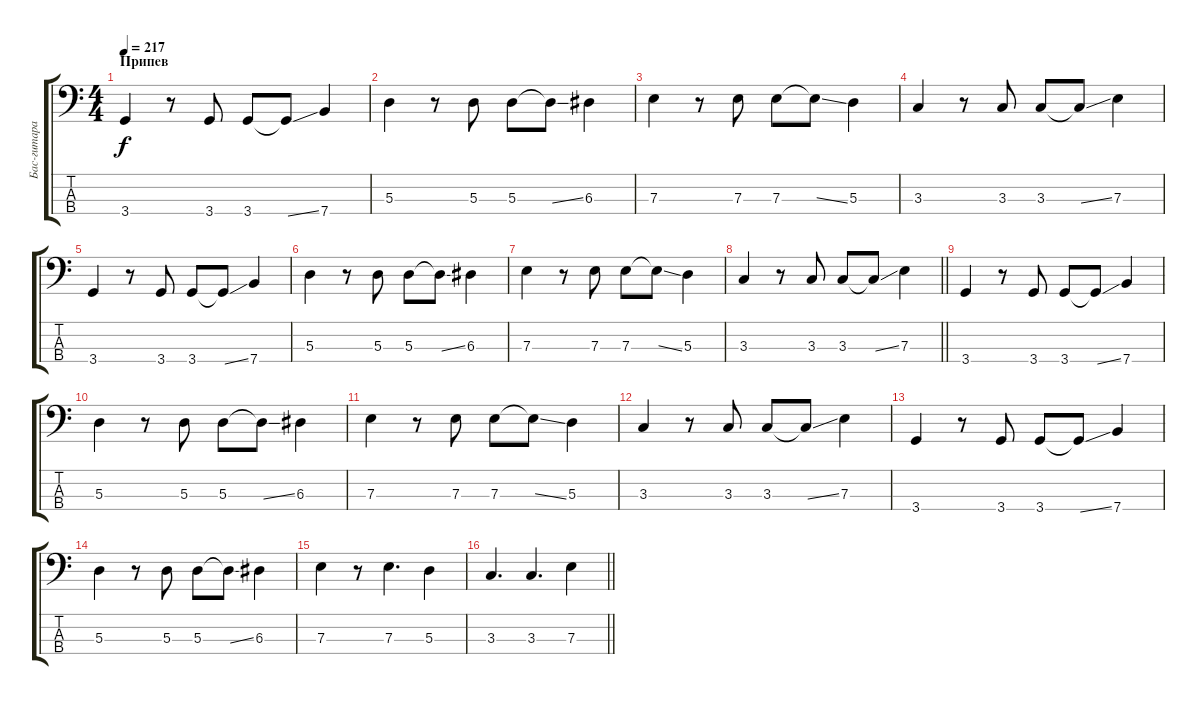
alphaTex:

\track ("Бас-гитара" "Бас-гитара") {instrument electricbassfinger}
\staff {score tabs}
\tuning (G2 D2 A1 E1) {hide}
\ts (4 4)
\section ("" "Припев")
\tempo 217
\clef f4
\ks c
3.4.4{dy f} r.8 3.4.8 3.4.8 3.4{ss t}.8 7.4.4 |
5.3.4 r.8 5.3.8 5.3.8 5.3{ss t}.8 6.3.4 |
7.3.4 r.8 7.3.8 7.3.8 7.3{ss t}.8 5.3.4 |
3.3.4 r.8 3.3.8 3.3.8 3.3{ss t}.8 7.3.4 |
3.4.4 r.8 3.4.8 3.4.8 3.4{ss t}.8 7.4.4 |
5.3.4 r.8 5.3.8 5.3.8 5.3{ss t}.8 6.3.4 |
7.3.4 r.8 7.3.8 7.3.8 7.3{ss t}.8 5.3.4 |
\barLineRight lightlight
3.3.4 r.8 3.3.8 3.3.8 3.3{ss t}.8 7.3.4 |
3.4.4 r.8 3.4.8 3.4.8 3.4{ss t}.8 7.4.4 |
5.3.4 r.8 5.3.8 5.3.8 5.3{ss t}.8 6.3.4 |
7.3.4 r.8 7.3.8 7.3.8 7.3{ss t}.8 5.3.4 |
3.3.4 r.8 3.3.8 3.3.8 3.3{ss t}.8 7.3.4 |
3.4.4 r.8 3.4.8 3.4.8 3.4{ss t}.8 7.4.4 |
5.3.4 r.8 5.3.8 5.3.8 5.3{ss t}.8 6.3.4 |
7.3.4 r.8 7.3.4{d} 5.3.4 |
\barLineRight lightlight
3.3.4{d} 3.3.4{d} 7.3.4
